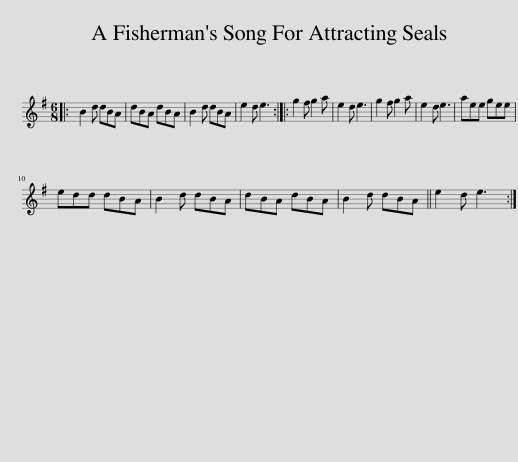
X:1
L:1/8
M:6/8
I:linebreak $
K:Emin
V:1 treble
V:1
|: B2 d dBA | dBA dBA | B2 d dBA | e2 d e3 :: g2 f g2 a | %5
 e2 d e3 | g2 f g2 a | e2 d e3 | aee gee |$ edd dBA | %10
 B2 d dBA | dBA dBA | B2 d dBA || e2 d e3 :| %14
